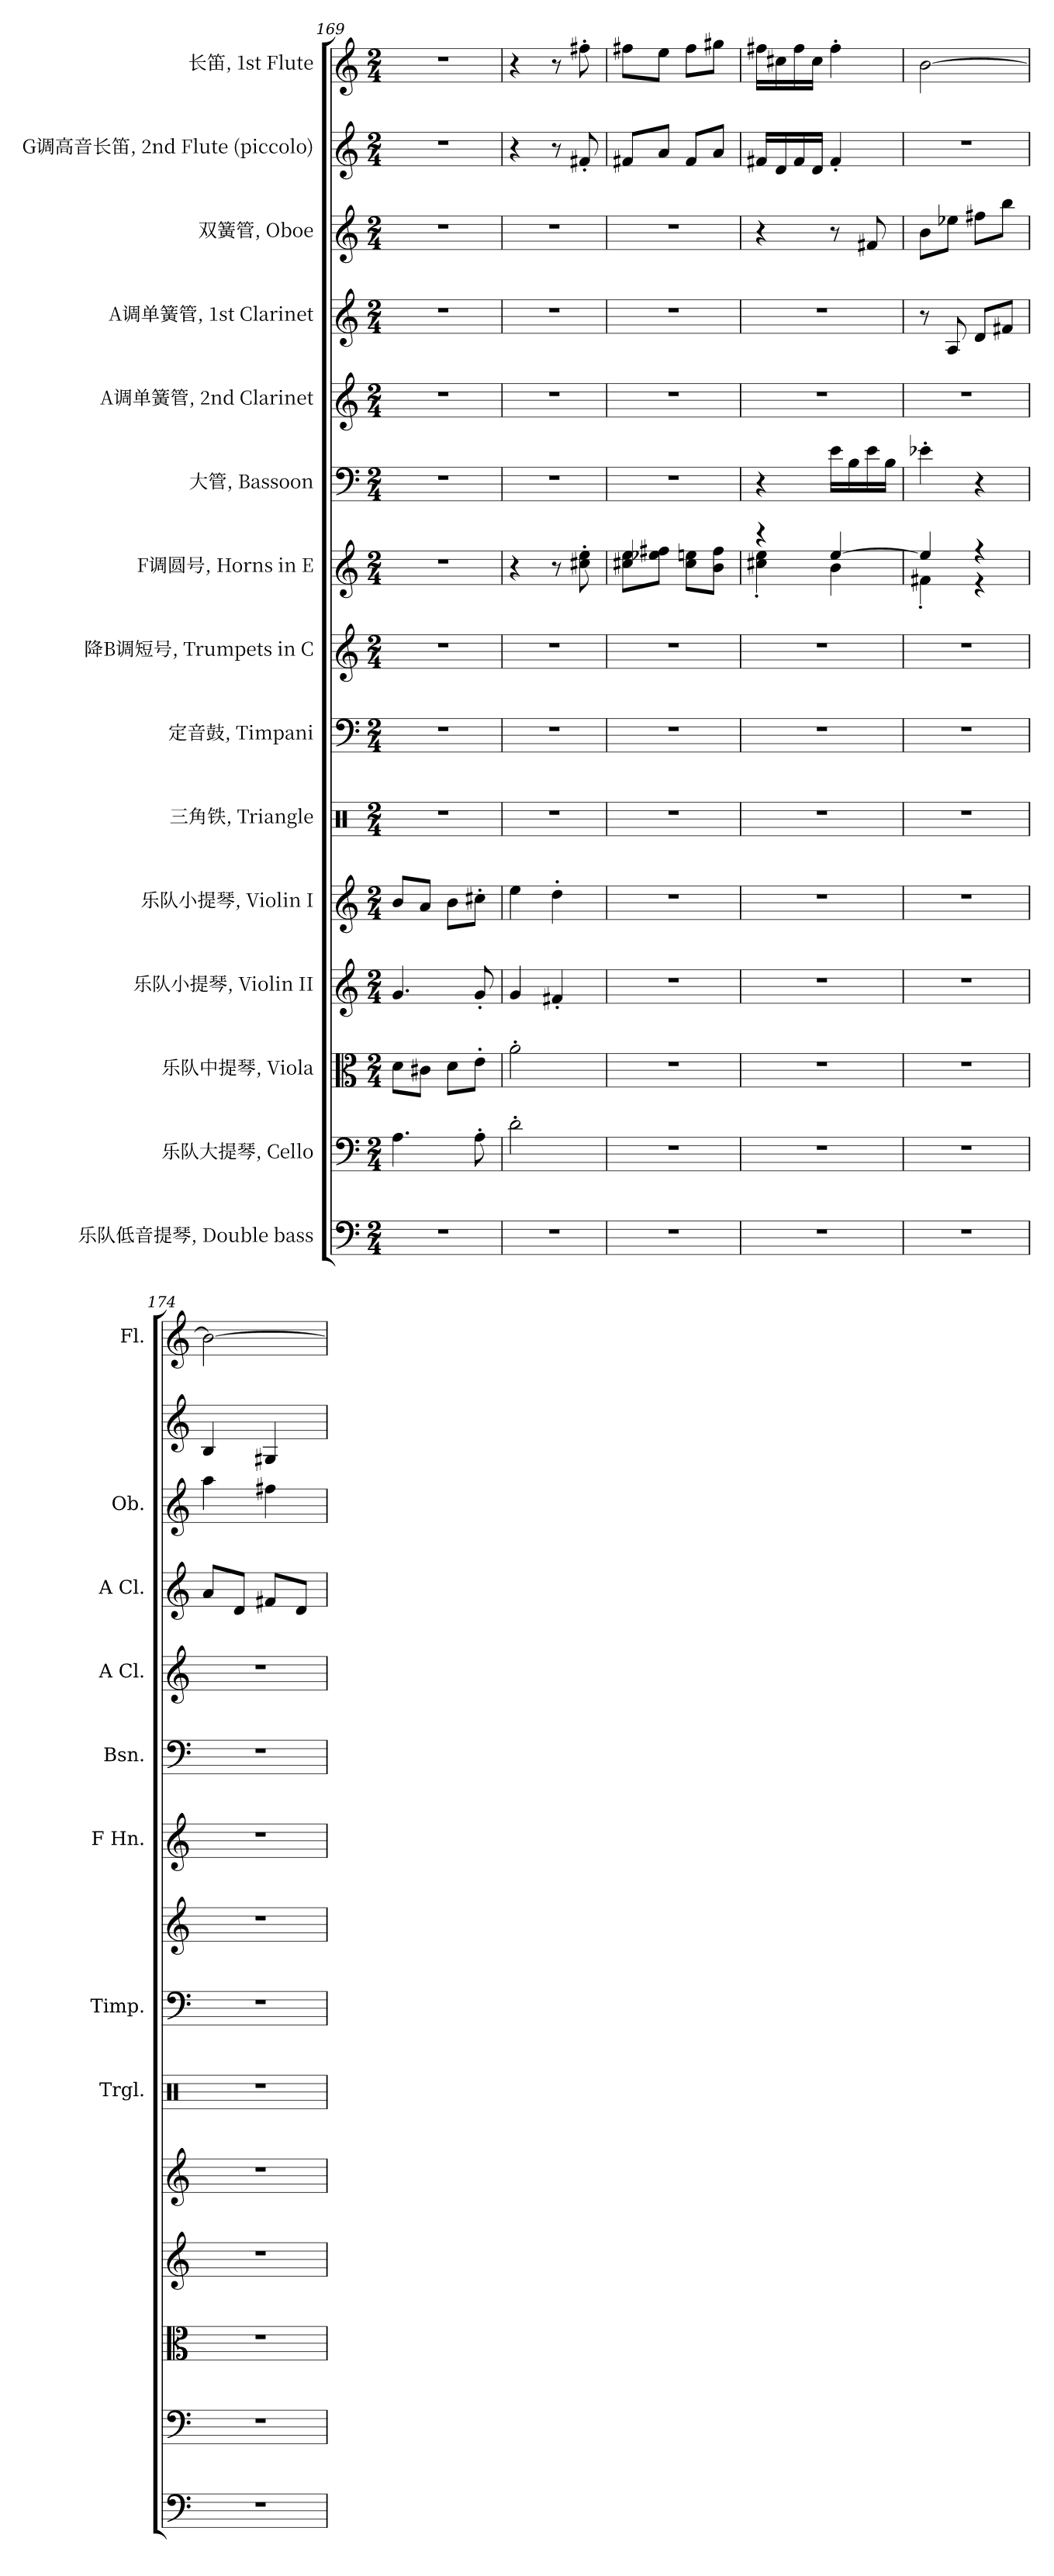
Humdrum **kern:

**kern	**kern	**kern	**kern	**kern	**kern	**kern	**kern	**kern	**kern	**kern	**kern	**kern	**kern	**kern
*part15	*part14	*part13	*part12	*part11	*part10	*part9	*part8	*part7	*part6	*part5	*part4	*part3	*part2	*part1
*staff15	*staff14	*staff13	*staff12	*staff11	*staff10	*staff9	*staff8	*staff7	*staff6	*staff5	*staff4	*staff3	*staff2	*staff1
*I"乐队低音提琴, Double bass	*I"乐队大提琴, Cello	*I"乐队中提琴, Viola	*I"乐队小提琴, Violin II	*I"乐队小提琴, Violin I	*I"三角铁, Triangle	*I"定音鼓, Timpani	*I"降B调短号, Trumpets in C	*I"F调圆号, Horns in E	*I"大管, Bassoon	*I"A调单簧管, 2nd Clarinet	*I"A调单簧管, 1st Clarinet	*I"双簧管, Oboe	*I"G调高音长笛, 2nd Flute (piccolo)	*I"长笛, 1st Flute
*	*	*	*	*	*I'Trgl.	*I'Timp.	*	*I'F Hn.	*I'Bsn.	*I'A Cl.	*I'A Cl.	*I'Ob.	*	*I'Fl.
*clefF4	*clefF4	*clefC3	*clefG2	*clefG2	*clefX	*clefF4	*clefG2	*clefG2	*clefF4	*clefG2	*clefG2	*clefG2	*clefG2	*clefG2
*ITrd7c12	*	*	*	*	*	*	*ITrd1c2	*ITrd4c7	*	*ITrd2c3	*ITrd2c3	*	*ITrd-4c-7	*
*k[]	*k[]	*k[]	*k[]	*k[]	*k[]	*k[]	*k[b-e-]	*k[b-]	*k[]	*k[f#c#g#]	*k[f#c#g#]	*k[]	*k[f#]	*k[]
*M2/4	*M2/4	*M2/4	*M2/4	*M2/4	*M2/4	*M2/4	*M2/4	*M2/4	*M2/4	*M2/4	*M2/4	*M2/4	*M2/4	*M2/4
=169	=169	=169	=169	=169	=169	=169	=169	=169	=169	=169	=169	=169	=169	=169
2r	4.A\	8d\L	4.g/	8b/L	2r	2r	2r	2r	2r	2r	2r	2r	2r	2r
.	.	8c#X\J	.	8a/J	.	.	.	.	.	.	.	.	.	.
.	.	8d\L	.	8b\L	.	.	.	.	.	.	.	.	.	.
.	8A'\	8e'\J	8g'/	8cc#X'\J	.	.	.	.	.	.	.	.	.	.
=170	=170	=170	=170	=170	=170	=170	=170	=170	=170	=170	=170	=170	=170	=170
2r	2d'\	2a'\	4g/	4ee\	2r	2r	2r	4r	2r	2r	2r	2r	4r	4r
.	.	.	4f#X'/	4dd'\	.	.	.	8r	.	.	.	.	8r	8r
.	.	.	.	.	.	.	.	8f#X\' 8a\'	.	.	.	.	8cc#X'/	8ff#X'\
=171	=171	=171	=171	=171	=171	=171	=171	=171	=171	=171	=171	=171	=171	=171
2r	2r	2r	2r	2r	2r	2r	2r	8f#X\ 8a\L	2r	2r	2r	2r	8cc#X/L	8ff#X\L
.	.	.	.	.	.	.	.	8a-X\ 8bn\J	.	.	.	.	8ee/J	8ee\J
.	.	.	.	.	.	.	.	8f#\ 8an\L	.	.	.	.	8cc#/L	8ff#\L
.	.	.	.	.	.	.	.	8e\ 8b\J	.	.	.	.	8ee/J	8gg#X\J
=172	=172	=172	=172	=172	=172	=172	=172	=172	=172	=172	=172	=172	=172	=172
*	*	*	*	*	*	*	*	*^	*	*	*	*	*	*
2r	2r	2r	2r	2r	2r	2r	2r	4r	4f#X\' 4a\'	4r	2r	2r	4r	16cc#X/LL	16ff#X\LL
.	.	.	.	.	.	.	.	.	.	.	.	.	.	16a/	16cc#X\
.	.	.	.	.	.	.	.	.	.	.	.	.	.	16cc#/	16ff#\
.	.	.	.	.	.	.	.	.	.	.	.	.	.	16a/JJ	16cc#\JJ
.	.	.	.	.	.	.	.	[4a/	4e\	16e\LL	.	.	8r	4cc#'/	4ff#'\
.	.	.	.	.	.	.	.	.	.	16B\	.	.	.	.	.
.	.	.	.	.	.	.	.	.	.	16e\	.	.	8f#X/	.	.
.	.	.	.	.	.	.	.	.	.	16B\JJ	.	.	.	.	.
!!LO:PB:g=z
=173	=173	=173	=173	=173	=173	=173	=173	=173	=173	=173	=173	=173	=173	=173	=173
2r	2r	2r	2r	2r	2r	2r	2r	4a/]	4Bn'\	4e-X'\	2r	8r	8b\L	2r	[2b\
.	.	.	.	.	.	.	.	.	.	.	.	8F#/	8ee-X\J	.	.
.	.	.	.	.	.	.	.	4r	4r	4r	.	8B/L	8ff#X\L	.	.
.	.	.	.	.	.	.	.	.	.	.	.	8d#X/J	8bb\J	.	.
*	*	*	*	*	*	*	*	*v	*v	*	*	*	*	*	*
=174	=174	=174	=174	=174	=174	=174	=174	=174	=174	=174	=174	=174	=174	=174
2r	2r	2r	2r	2r	2r	2r	2r	2r	2r	2r	8f#/L	4aa\	4f#/	2b\_
.	.	.	.	.	.	.	.	.	.	.	8B/J	.	.	.
.	.	.	.	.	.	.	.	.	.	.	8d#X/L	4ff#X\	4d#X/	.
.	.	.	.	.	.	.	.	.	.	.	8B/J	.	.	.
=	=	=	=	=	=	=	=	=	=	=	=	=	=	=
*-	*-	*-	*-	*-	*-	*-	*-	*-	*-	*-	*-	*-	*-	*-
